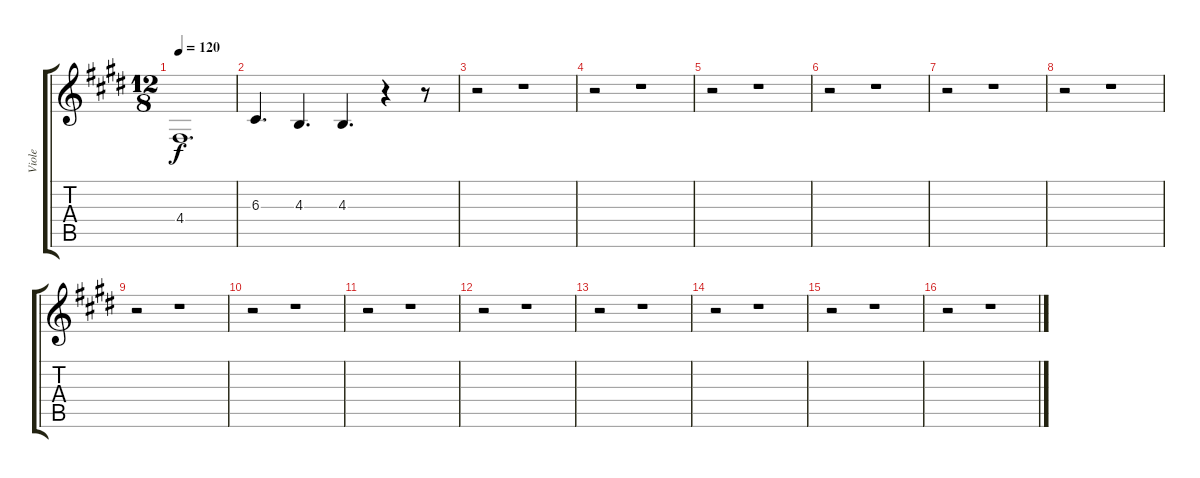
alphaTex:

\track ("Viole" "Viole") {instrument viola}
\staff {score tabs}
\tuning (E4 B3 G3 D3 A2 E2) {hide}
\ts (12 8)
\tempo 120
\clef g2
\ks c#minor
4.4.1{d dy f} |
6.3.4{d} 4.3.4{d} 4.3.4{d} r.4 r.8 |
\ks e
r.2 r.1 |
\ks c#minor
r.2 r.1 |
r.2 r.1 |
\ks e
r.2 r.1 |
\ks c#minor
r.2 r.1 |
r.2 r.1 |
\ks e
r.2 r.1 |
\ks c#minor
r.2 r.1 |
r.2 r.1 |
r.2 r.1 |
\ks e
r.2 r.1 |
\ks c#minor
r.2 r.1 |
r.2 r.1 |
\ks e
r.2 r.1
